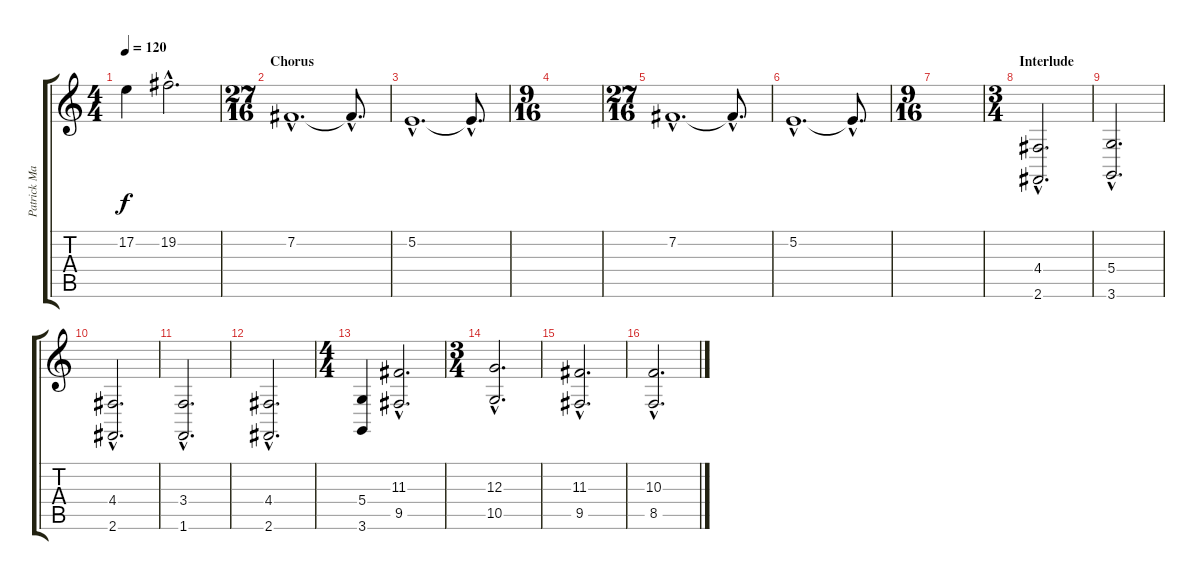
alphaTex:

\track ("Patrick Mameli " "Patrick Ma") {instrument stringensemble2}
\staff {score tabs}
\tuning (E4 B3 G3 D3 A2 E2) {hide}
\ts (4 4)
\tempo 120
\clef g2
\ks c
17.2.4{dy f} 19.2{hac}.2{d} |
\ts (27 16)
\section ("" "Chorus")
7.2{hac}.1{d volume 13} 7.2{hac t}.8{d} |
5.2{hac}.1{d} 5.2{hac t}.8{d} |
\ts (9 16)
|
\ts (27 16)
7.2{hac}.1{d} 7.2{hac t}.8{d} |
5.2{hac}.1{d} 5.2{hac t}.8{d} |
\ts (9 16)
|
\ts (3 4)
\section ("" "Interlude")
(4.4{hac} 2.6{hac}).2{d} |
(5.4{hac} 3.6{hac}).2{d} |
(4.4{hac} 2.6{hac}).2{d} |
(3.4{hac} 1.6{hac}).2{d} |
(4.4{hac} 2.6{hac}).2{d} |
\ts (4 4)
(5.4 3.6).4 (11.3{hac} 9.5{hac}).2{d} |
\ts (3 4)
(12.3{hac} 10.5{hac}).2{d} |
(11.3{hac} 9.5{hac}).2{d} |
(10.3{hac} 8.5{hac}).2{d}
